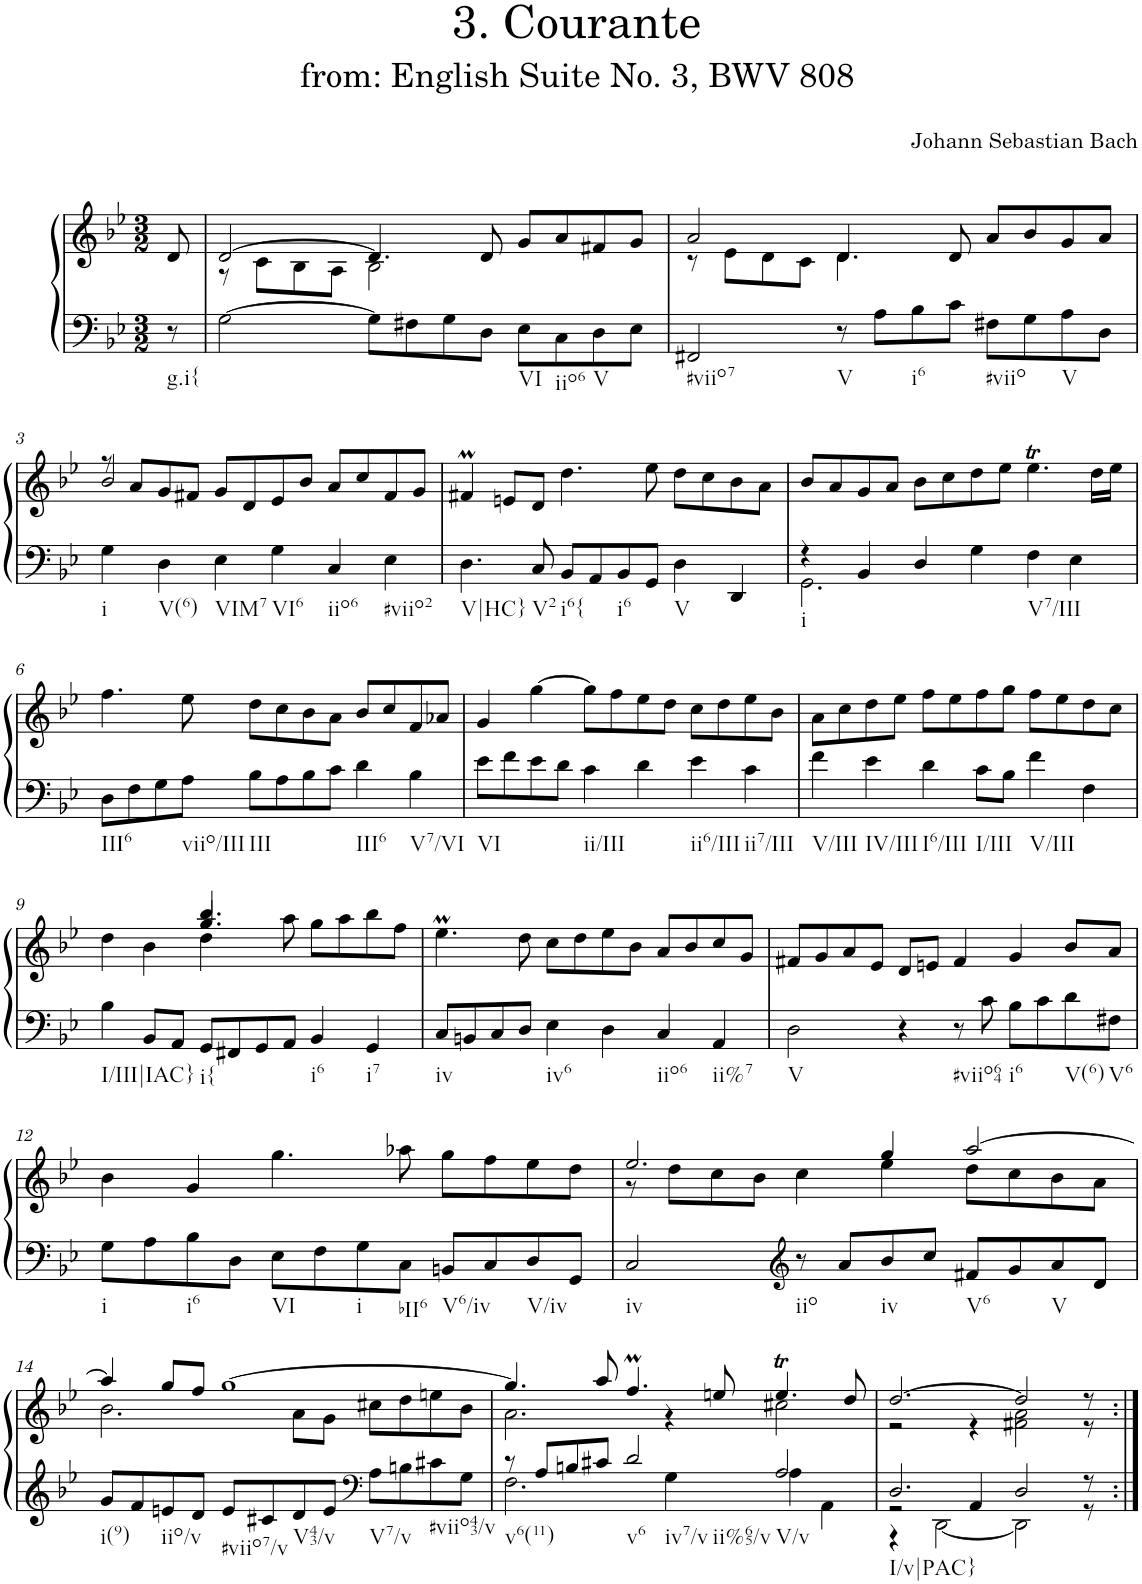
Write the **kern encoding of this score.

**kern	**kern
*part1	*part1
*staff2	*staff1
*I"Piano	*
*I'Pno.	*
*clefF4	*clefG2
*k[b-e-]	*k[b-e-]
*M3/2	*M3/2
=	=
!LO:TX:b:t=g.i{	!
8r	8d/
=1	=1
*	*^
[2G\	[2d/	8r
.	.	8c\L
.	.	8B-\
.	.	8A\J
8G\L]	4.d/]	2B-\
8F#X\	.	.
8G\	.	.
8D\J	8d/	.
!LO:TX:b:t=VI	!	!
8E-\L	8g/L	2ryy
!LO:TX:b:t=iio6	!	!
8C\	8a/	.
!LO:TX:b:t=V	!	!
8D\	8f#X/	.
8E-\J	8g/J	.
=2	=2	=2
!LO:TX:b:t=#viio7	!	!
2FF#X/	2a/	8r
.	.	8e-\L
.	.	8d\
.	.	8c\J
!LO:TX:b:t=V	!	!
8r	4.d/	4.d\
8A\L	.	.
!LO:TX:b:t=i6	!	!
8B-\	.	.
8c\J	8d/	2ryy
!LO:TX:b:t=#viio	!	!
8F#X\L	8a/L	.
8G\	8b-/	.
!LO:TX:b:t=V	!	!
8A\	8g/	.
8D\J	8a/J	8ryy
!!LO:LB:g=z	!!
=3	=3	=3
!LO:TX:b:t=i	!	!
4G\	8r	2b-/
.	8a/L	.
!LO:TX:b:t=V(6)	!	!
4D\	8g/	.
.	8f#X/J	.
!LO:TX:b:t=VIM7	!	!
4E-\	8g/L	1ryy
.	8d/	.
!LO:TX:b:t=VI6	!	!
4G\	8e-/	.
.	8b-/J	.
!LO:TX:b:t=iio6	!	!
4C/	8a/L	.
.	8cc/	.
!LO:TX:b:t=#viio2	!	!
4E-\	8f#/	.
.	8g/J	.
*	*v	*v
=4	=4
!LO:TX:b:t=V|HC}	!
4.D\	4f#Xm/
.	8en/L
!LO:TX:b:t=V2	!
8C/	8d/J
!LO:TX:b:t=i6{	!
8BB-/L	4.dd\
8AA/	.
!LO:TX:b:t=i6	!
8BB-/	.
8GG/J	8ee-\
!LO:TX:b:t=V	!
4D\	8dd\L
.	8cc\
4DD/	8b-\
.	8a\J
=5	=5
*^	*
!LO:TX:b:t=i	!	!
4r	2.GG\	8b-/L
.	.	8a/
4BB-/	.	8g/
.	.	8a/J
4D/	.	8b-\L
.	.	8cc\
4G\	2.ryy	8dd\
.	.	8ee-\J
!LO:TX:b:t=V7/III	!	!
4F\	.	4.ee-T\
4E-\	.	.
.	.	16dd\LL
.	.	16ee-\JJ
*v	*v	*
!!LO:LB:g=z
=6	=6
!LO:TX:b:t=III6	!
8D\L	4.ff\
8F\	.
8G\	.
!LO:TX:b:t=viio/III	!
8A\J	8ee-\
!LO:TX:b:t=III	!
8B-\L	8dd\L
8A\	8cc\
8B-\	8b-\
8c\J	8a\J
!LO:TX:b:t=III6	!
4d\	8b-/L
.	8cc/
!LO:TX:b:t=V7/VI	!
4B-\	8f/
.	8a-X/J
=7	=7
!LO:TX:b:t=VI	!
8e-\L	4g/
8f\	.
8e-\	[4gg\
8d\J	.
!LO:TX:b:t=ii/III	!
4c\	8gg\L]
.	8ff\
4d\	8ee-\
.	8dd\J
!LO:TX:b:t=ii6/III	!
4e-\	8cc\L
.	8dd\
!LO:TX:b:t=ii7/III	!
4c\	8ee-\
.	8b-\J
=8	=8
!LO:TX:b:t=V/III	!
4f\	8a\L
.	8cc\
!LO:TX:b:t=IV/III	!
4e-\	8dd\
.	8ee-\J
!LO:TX:b:t=I6/III	!
4d\	8ff\L
.	8ee-\
!LO:TX:b:t=I/III	!
8c\L	8ff\
8B-\J	8gg\J
!LO:TX:b:t=V/III	!
4f\	8ff\L
.	8ee-\
4F\	8dd\
.	8cc\J
!!LO:LB:g=z
=9	=9
*	*^
*	*	*^
!LO:TX:b:t=I/III|IAC}	!	!	!
4B-\	4dd\	2ryy	2ryy
8BB-/L	4b-\	.	.
8AA/J	.	.	.
!LO:TX:b:t=i{	!	!	!
8GG/L	4.bb-/	4dd\	4.gg/
8FF#X/	.	.	.
8GG/	.	8ryy	.
8AA/J	8ryy	8aa\	2ryy
!LO:TX:b:t=i6	!	!	!
4BB-/	8gg\L	2ryy	.
.	8aa\	.	.
!LO:TX:b:t=i7	!	!	!
4GG/	8bb-\	.	.
.	8ff\J	.	8ryy
=10	=10	=10	=10
!LO:TX:b:t=iv	!	!	!
*	*v	*v	*v
8C/L	4.ee-M\
8BBn/	.
8C/	.
8D/J	8dd\
!LO:TX:b:t=iv6	!
4E-\	8cc\L
.	8dd\
4D\	8ee-\
.	8b-\J
!LO:TX:b:t=iio6	!
4C/	8a/L
.	8b-/
!LO:TX:b:t=ii%7	!
4AA/	8cc/
.	8g/J
=11	=11
!LO:TX:b:t=V	!
2D\	8f#X/L
.	8g/
.	8a/
.	8e-/J
4r	8d/L
.	8en/J
!LO:TX:b:t=#viio64	!
8r	4f#/
8c\	.
!LO:TX:b:t=i6	!
8B-\L	4g/
8c\	.
!LO:TX:b:t=V(6)	!
8d\	8b-/L
!LO:TX:b:t=V6	!
8F#X\J	8a/J
!!LO:LB:g=z
=12	=12
!LO:TX:b:t=i	!
8G\L	4b-\
8A\	.
!LO:TX:b:t=i6	!
8B-\	4g/
8D\J	.
!LO:TX:b:t=VI	!
8E-\L	4.gg\
8F\	.
!LO:TX:b:t=i	!
8G\	.
!LO:TX:b:t=bII6	!
8C\J	8aa-X\
!LO:TX:b:t=V6/iv	!
8BBn/L	8gg\L
8C/	8ff\
!LO:TX:b:t=V/iv	!
8D/	8ee-\
8GG/J	8dd\J
=13	=13
*	*^
!LO:TX:b:t=iv	!	!
2C/	2.ee-/	8r
.	.	8dd\L
.	.	8cc\
.	.	8b-\J
*clefG2	*	*
!LO:TX:b:t=iio	!	!
8r	.	4cc\
8a/L	.	.
!LO:TX:b:t=iv	!	!
8b-/	4gg/	4ee-\
8cc/J	.	.
!LO:TX:b:t=V6	!	!
8f#X/L	[2aa/	8dd\L
8g/	.	8cc\
!LO:TX:b:t=V	!	!
8a/	.	8b-\
8d/J	.	8a\J
!!LO:LB:g=z	!!
=14	=14	=14
!LO:TX:b:t=i(9)	!	!
8g/L	4aa/]	2.b-\
8f/	.	.
!LO:TX:b:t=iio/v	!	!
8en/	8gg/L	.
8d/J	8ff/J	.
!LO:TX:b:t=#viio7/v	!	!
8e/L	[1gg	.
8c#X/	.	.
!LO:TX:b:t=V43/v	!	!
8d/	.	8a\L
8e/J	.	8g\J
*clefF4	*	*
!LO:TX:b:t=V7/v	!	!
8A\L	.	8cc#X\L
8Bn\	.	8dd\
!LO:TX:b:t=#viio43/v	!	!
8c#X\	.	8een\
8G\J	.	8b-\J
=15	=15	=15
*^	*	*
!LO:TX:b:t=v6(11)	!	!	!
8r	2.F\	4.gg/]	2.a\
8A/L	.	.	.
8Bn/	.	.	.
8c#X/J	.	8aa/	.
!LO:TX:b:t=v6	!	!	!
!LO:TX:b:t=iv7/v	!	!	!
!LO:TX:b:t=ii%65/v	!	!	!
2d/	.	4.ffM/	.
.	4G\	.	4r
.	.	8een/	.
!LO:TX:b:t=V/v	!	!	!
2A/	4A\	4.eet/	2cc#X\
.	4AA\	.	.
.	.	8dd/	.
=16	=16	=16	=16
*	*^	*	*
!LO:TX:b:t=I/v|PAC}	!	!	!	!
2.D/	2r	4r	[2.dd/	2r
.	.	[2DD\	.	.
.	4AA/	.	.	4r
2D/	2ryy	2DD\]	2dd/]	2f#X\ 2a\
8r	8r	8ryy	8r	8r
*v	*v	*v	*	*
*	*v	*v
=:|!	=:|!
*-	*-
